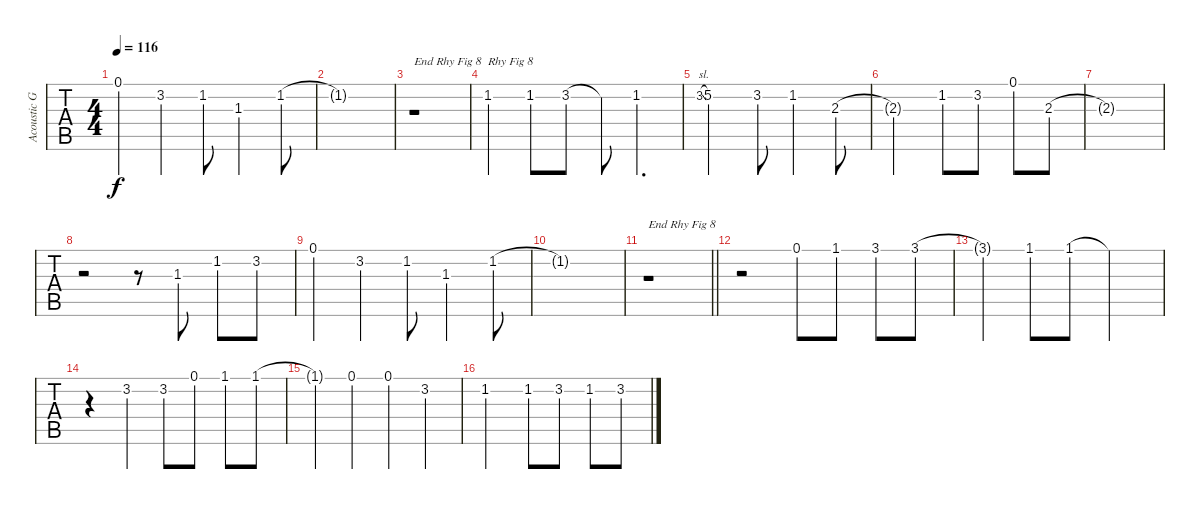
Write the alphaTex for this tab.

\track ("Acoustic Guitar (Tr. 6B)" "Acoustic G") {instrument acousticguitarsteel}
\staff {tabs}
\tuning (E4 B3 G3 D3 A2 E2) {hide}
\ts (4 4)
\tempo 116
\clef g2
\ks c
0.1.4{dy f} 3.2.4 1.2.8 1.3.4 1.2.8 |
1.2{t}.1 |
r.1{txt "End Rhy Fig 8"} |
1.2.4{txt "Rhy Fig 8"} 1.2.8 3.2.8 3.2{t}.8 1.2.4{d} |
3.2{sl}.8{gr onbeat} 5.2.2 3.2.8 1.2.4 2.3.8 |
2.3{t}.2 1.2.8 3.2.8 0.1.8 2.3.8 |
2.3{t}.1 |
r.2 r.8 1.3.8 1.2.8 3.2.8 |
0.1.4 3.2.4 1.2.8 1.3.4 1.2.8 |
1.2{t}.1 |
\barLineRight lightlight
r.1{txt "End Rhy Fig 8"} |
r.2 0.1.8 1.1.8 3.1.8 3.1.8 |
3.1{t}.4 1.1.8 1.1.8 1.1{t}.2 |
r.4 3.2.4 3.2.8 0.1.8 1.1.8 1.1.8 |
1.1{t}.4 0.1.4 0.1.4 3.2.4 |
1.2.2 1.2.8 3.2.8 1.2.8 3.2.8
